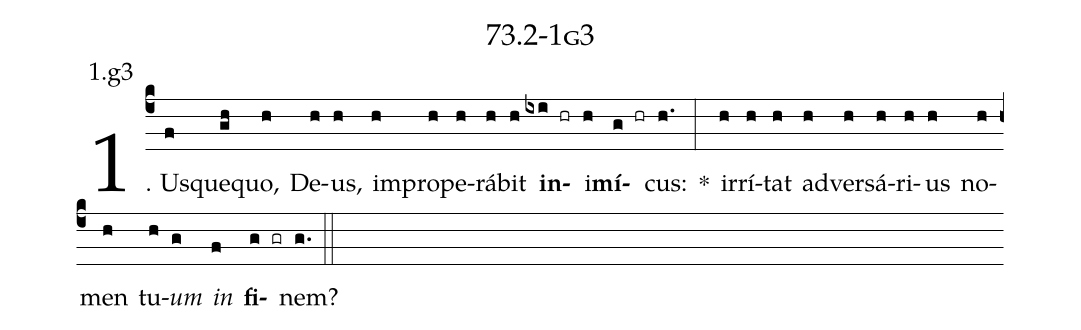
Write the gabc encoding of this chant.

name: 73.2-1g3;
annotation: 1.g3;
%%
(c4)1. Us(f)que(gh)quo,(h) De(h)us,(h) im(h)pro(h)pe(h)rá(h)bit(h) <b>in</b>(ixi hr)i(h)<b>mí</b>(g hr)cus:(h.) *(:) ir(h)rí(h)tat(h) ad(h)ver(h)sá(h)ri(h)us(h) no(h)men(h) tu(h)<i>um</i>(g) <i>in</i>(f) <b>fi</b>(g gr)nem?(g.) (::)


%E(h) u(h) o(g) u(f) a(g) e.(g.) (::)
